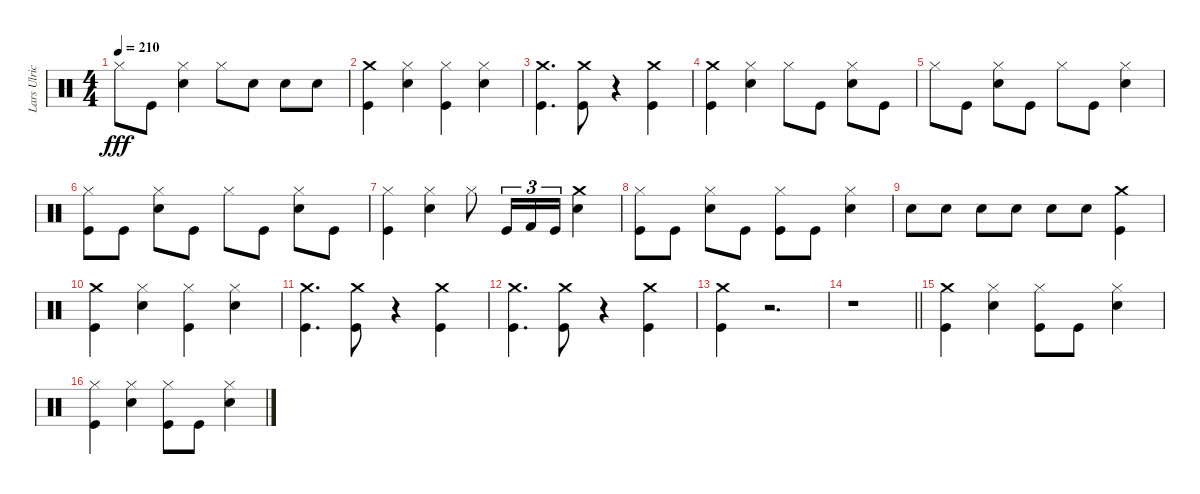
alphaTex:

\track ("Lars Ulrich" "Lars Ulric") {instrument percussion}
\staff {score}
\articulation defaults
\ts (4 4)
\tempo 210
\clef neutral
\ks c "Hi-Hat (closed)".8{dy fff} "Kick (hit)".8
("Snare (hit) 2" "Hi-Hat (closed)").4 "Hi-Hat (closed)".8 "Snare (hit) 2".8 "Snare (hit) 2".8 "Snare (hit) 2".8 |
("Crash medium (hit)" "Kick (hit)").4 ("Snare (hit) 2" "Hi-Hat (closed)").4 ("Hi-Hat (closed)" "Kick (hit)").4 ("Hi-Hat (closed)" "Snare (hit) 2").4 |
("Crash medium (hit)" "Kick (hit)").4{d} ("Crash medium (hit)" "Kick (hit)").8 r.4 ("Crash medium (hit)" "Kick (hit)").4 |
("Crash medium (hit)" "Kick (hit)").4 ("Snare (hit) 2" "Hi-Hat (closed)").4 "Hi-Hat (closed)".8 "Kick (hit)".8 ("Snare (hit) 2" "Hi-Hat (closed)").8 "Kick (hit)".8 |
"Hi-Hat (closed)".8 "Kick (hit)".8 ("Snare (hit) 2" "Hi-Hat (closed)").8 "Kick (hit)".8 "Hi-Hat (closed)".8 "Kick (hit)".8 ("Snare (hit) 2" "Hi-Hat (closed)").4 |
("Kick (hit)" "Hi-Hat (closed)").8 "Kick (hit)".8 ("Snare (hit) 2" "Hi-Hat (closed)").8 "Kick (hit)".8 "Hi-Hat (closed)".8 "Kick (hit)".8 ("Snare (hit) 2" "Hi-Hat (closed)").8 "Kick (hit)".8 |
("Kick (hit)" "Hi-Hat (closed)").4 ("Snare (hit) 2" "Hi-Hat (closed)").4 "Hi-Hat (closed)".8 "Kick (hit)".16{tu (3 2)} "Kick (hit) 2".16{tu (3 2)} "Kick (hit)".16{tu (3 2)} ("Snare (hit) 2" "Crash medium (hit)").4 |
("Kick (hit)" "Hi-Hat (closed)").8 "Kick (hit)".8 ("Snare (hit) 2" "Hi-Hat (closed)").8 "Kick (hit)".8 ("Kick (hit)" "Hi-Hat (closed)").8 "Kick (hit)".8 ("Snare (hit) 2" "Hi-Hat (closed)").4 |
"Snare (hit) 2".8 "Snare (hit) 2".8 "Snare (hit) 2".8 "Snare (hit) 2".8 "Snare (hit) 2".8 "Snare (hit) 2".8 ("Kick (hit)" "Crash medium (hit)").4 |
("Crash medium (hit)" "Kick (hit)").4 ("Hi-Hat (closed)" "Snare (hit) 2").4 ("Hi-Hat (closed)" "Kick (hit)").4 ("Hi-Hat (closed)" "Snare (hit) 2").4 |
("Crash medium (hit)" "Kick (hit)").4{d} ("Crash medium (hit)" "Kick (hit)").8 r.4 ("Crash medium (hit)" "Kick (hit)").4 |
("Crash medium (hit)" "Kick (hit)").4{d} ("Crash medium (hit)" "Kick (hit)").8 r.4 ("Crash medium (hit)" "Kick (hit)").4 |
("Kick (hit)" "Crash medium (hit)").4 r.2{d} |
\barLineRight lightlight
r.1 |
("Kick (hit)" "Crash medium (hit)").4 ("Snare (hit) 2" "Hi-Hat (closed)").4 ("Hi-Hat (closed)" "Kick (hit)").8 "Kick (hit)".8 ("Hi-Hat (closed)" "Snare (hit) 2").4 |
("Kick (hit)" "Hi-Hat (closed)").4 ("Hi-Hat (closed)" "Snare (hit) 2").4 ("Hi-Hat (closed)" "Kick (hit)").8 "Kick (hit)".8 ("Hi-Hat (closed)" "Snare (hit) 2").4
